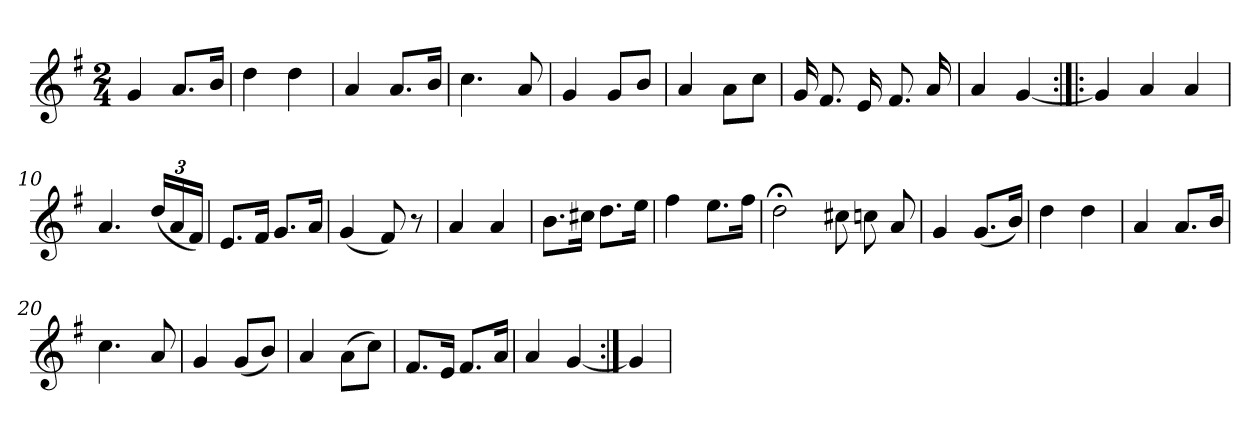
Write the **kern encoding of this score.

**kern
*part1
*staff1
*clefG2
*k[f#]
*G:
*M2/4
*MM88
=1
4g
8.a/L
16b/Jk
=2
4dd
4dd
=3
4a
8.a/L
16b/Jk
=4
4.cc
8a
=5
4g
8g/L
8b/J
=6
4a
8a\L
8cc\J
=7
16g
8.f#
16e
8.f#
16a
=8
4a
[4g
=9:|!|:
4g]
4a
4a
=10
4.a
(24dd/LL
24a/
24f#/JJ)
=11
8.e/L
16f#/Jk
8.g/L
16a/Jk
=12
(4g
8f#)
8r
=13
4a
4a
=14
8.b\L
16cc#X\Jk
8.dd\L
16ee\Jk
=15
4ff#
8.ee\L
16ff#\Jk
=16
2dd;<
8cc#X
8ccn
8a
=17
4g
(8.g/L
16b/Jk)
=18
4dd
4dd
=19
4a
8.a/L
16b/Jk
=20
4.cc
8a
=21
4g
(8g/L
8b/J)
=22
4a
(8a\L
8cc\J)
=23
8.f#/L
16e/Jk
8.f#/L
16a/Jk
=24
4a
[4g
=25:|!
4g]
=
*-
